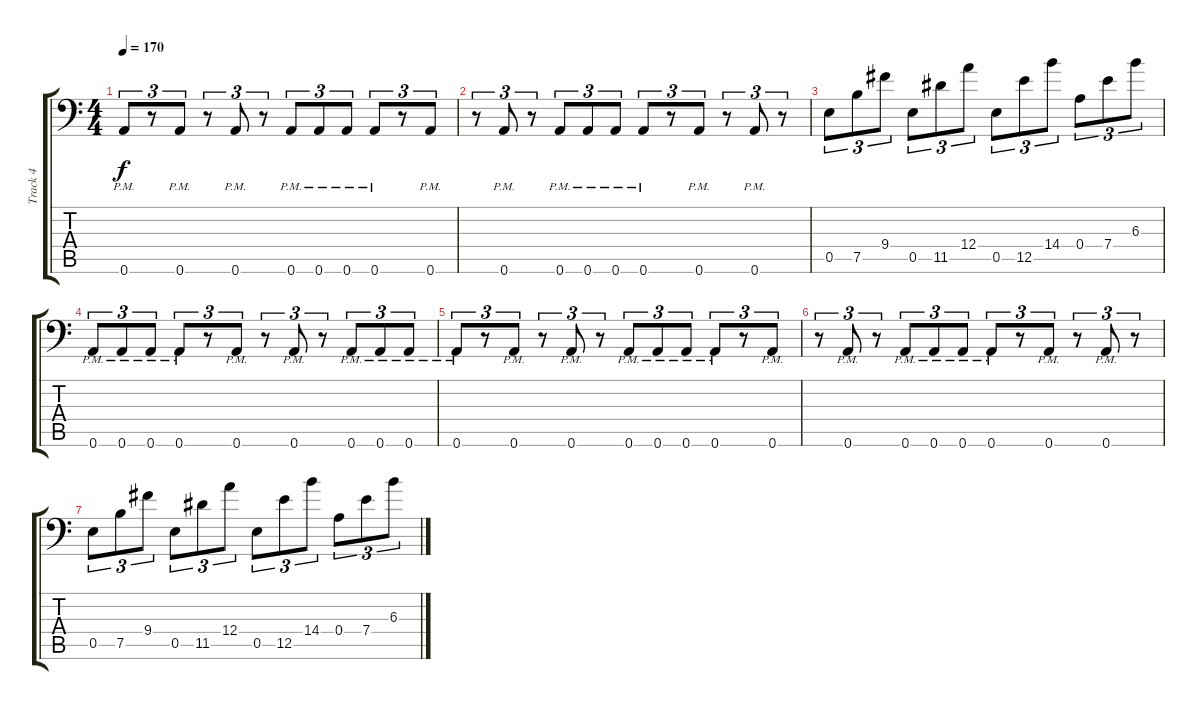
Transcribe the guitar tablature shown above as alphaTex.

\track ("Track 4" "Track 4") {instrument overdrivenguitar}
\staff {score tabs}
\tuning (D4 A3 F3 A2 E2 A1) {hide}
\ts (4 4)
\tempo 170
\clef f4
\ks c
0.6{pm}.8{tu (3 2) dy f} r.8{tu (3 2)} 0.6{pm}.8{tu (3 2)} r.8{tu (3 2)} 0.6{pm}.8{tu (3 2)} r.8{tu (3 2)} 0.6{pm}.8{tu (3 2)} 0.6{pm}.8{tu (3 2)} 0.6{pm}.8{tu (3 2)} 0.6{pm}.8{tu (3 2)} r.8{tu (3 2)} 0.6{pm}.8{tu (3 2)} |
r.8{tu (3 2)} 0.6{pm}.8{tu (3 2)} r.8{tu (3 2)} 0.6{pm}.8{tu (3 2)} 0.6{pm}.8{tu (3 2)} 0.6{pm}.8{tu (3 2)} 0.6{pm}.8{tu (3 2)} r.8{tu (3 2)} 0.6{pm}.8{tu (3 2)} r.8{tu (3 2)} 0.6{pm}.8{tu (3 2)} r.8{tu (3 2)} |
0.5.8{tu (3 2)} 7.5.8{tu (3 2)} 9.4.8{tu (3 2)} 0.5.8{tu (3 2)} 11.5.8{tu (3 2)} 12.4.8{tu (3 2)} 0.5.8{tu (3 2)} 12.5.8{tu (3 2)} 14.4.8{tu (3 2)} 0.4.8{tu (3 2)} 7.4.8{tu (3 2)} 6.3.8{tu (3 2)} |
0.6{pm}.8{tu (3 2)} 0.6{pm}.8{tu (3 2)} 0.6{pm}.8{tu (3 2)} 0.6{pm}.8{tu (3 2)} r.8{tu (3 2)} 0.6{pm}.8{tu (3 2)} r.8{tu (3 2)} 0.6{pm}.8{tu (3 2)} r.8{tu (3 2)} 0.6{pm}.8{tu (3 2)} 0.6{pm}.8{tu (3 2)} 0.6{pm}.8{tu (3 2)} |
0.6{pm}.8{tu (3 2)} r.8{tu (3 2)} 0.6{pm}.8{tu (3 2)} r.8{tu (3 2)} 0.6{pm}.8{tu (3 2)} r.8{tu (3 2)} 0.6{pm}.8{tu (3 2)} 0.6{pm}.8{tu (3 2)} 0.6{pm}.8{tu (3 2)} 0.6{pm}.8{tu (3 2)} r.8{tu (3 2)} 0.6{pm}.8{tu (3 2)} |
r.8{tu (3 2)} 0.6{pm}.8{tu (3 2)} r.8{tu (3 2)} 0.6{pm}.8{tu (3 2)} 0.6{pm}.8{tu (3 2)} 0.6{pm}.8{tu (3 2)} 0.6{pm}.8{tu (3 2)} r.8{tu (3 2)} 0.6{pm}.8{tu (3 2)} r.8{tu (3 2)} 0.6{pm}.8{tu (3 2)} r.8{tu (3 2)} |
0.5.8{tu (3 2)} 7.5.8{tu (3 2)} 9.4.8{tu (3 2)} 0.5.8{tu (3 2)} 11.5.8{tu (3 2)} 12.4.8{tu (3 2)} 0.5.8{tu (3 2)} 12.5.8{tu (3 2)} 14.4.8{tu (3 2)} 0.4.8{tu (3 2)} 7.4.8{tu (3 2)} 6.3.8{tu (3 2)}
